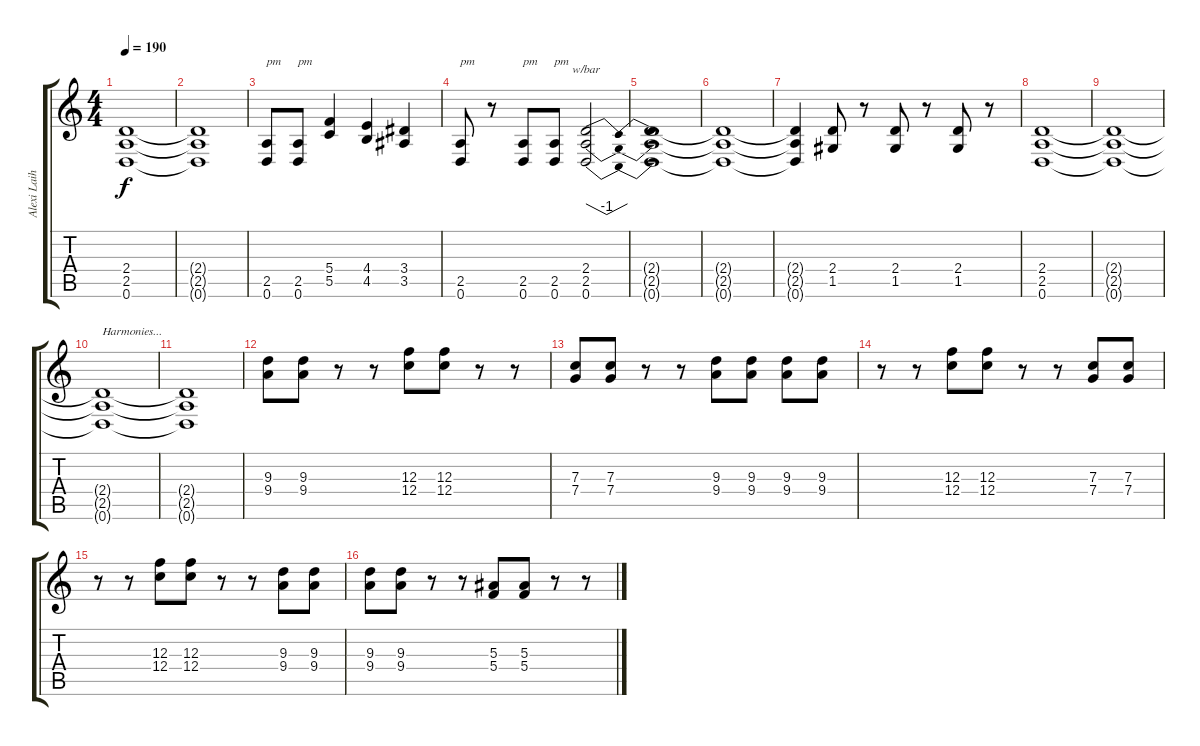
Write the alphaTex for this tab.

\track ("Alexi Laiho" "Alexi Laih") {instrument distortionguitar}
\staff {score tabs}
\tuning (D4 A3 F3 C3 G2 D2) {hide}
\ts (4 4)
\tempo 190
\clef g2
\ks c
(2.4{t} 2.5{t} 0.6{t}).1{dy f} |
(2.4{t} 2.5{t} 0.6{t}).1 |
(2.5 0.6).8{txt "pm"} (2.5 0.6).8{txt "pm"} (5.4 5.5).4 (4.4 4.5).4 (3.4 3.5).4 |
(2.5 0.6).8{txt "pm"} r.8 (2.5 0.6).8{txt "pm"} (2.5 0.6).8{txt "pm"} (2.4 2.5 0.6).2{tbe (dip default 0 0 30 -4 60 0)} |
(2.4{t} 2.5{t} 0.6{t}).1 |
(2.4{t} 2.5{t} 0.6{t}).1 |
(2.4{t} 2.5{t} 0.6{t}).4 (2.4 1.5).8 r.8 (2.4 1.5).8 r.8 (2.4 1.5).8 r.8 |
(2.4 2.5 0.6).1 |
(2.4{t} 2.5{t} 0.6{t}).1 |
(2.4{t} 2.5{t} 0.6{t}).1{txt "Harmonies..."} |
(2.4{t} 2.5{t} 0.6{t}).1 |
(9.3 9.4).8 (9.3 9.4).8 r.8 r.8 (12.3 12.4).8 (12.3 12.4).8 r.8 r.8 |
(7.3 7.4).8 (7.3 7.4).8 r.8 r.8 (9.3 9.4).8 (9.3 9.4).8 (9.3 9.4).8 (9.3 9.4).8 |
r.8 r.8 (12.3 12.4).8 (12.3 12.4).8 r.8 r.8 (7.3 7.4).8 (7.3 7.4).8 |
r.8 r.8 (12.3 12.4).8 (12.3 12.4).8 r.8 r.8 (9.3 9.4).8 (9.3 9.4).8 |
(9.3 9.4).8 (9.3 9.4).8 r.8 r.8 (5.3 5.4).8 (5.3 5.4).8 r.8 r.8
